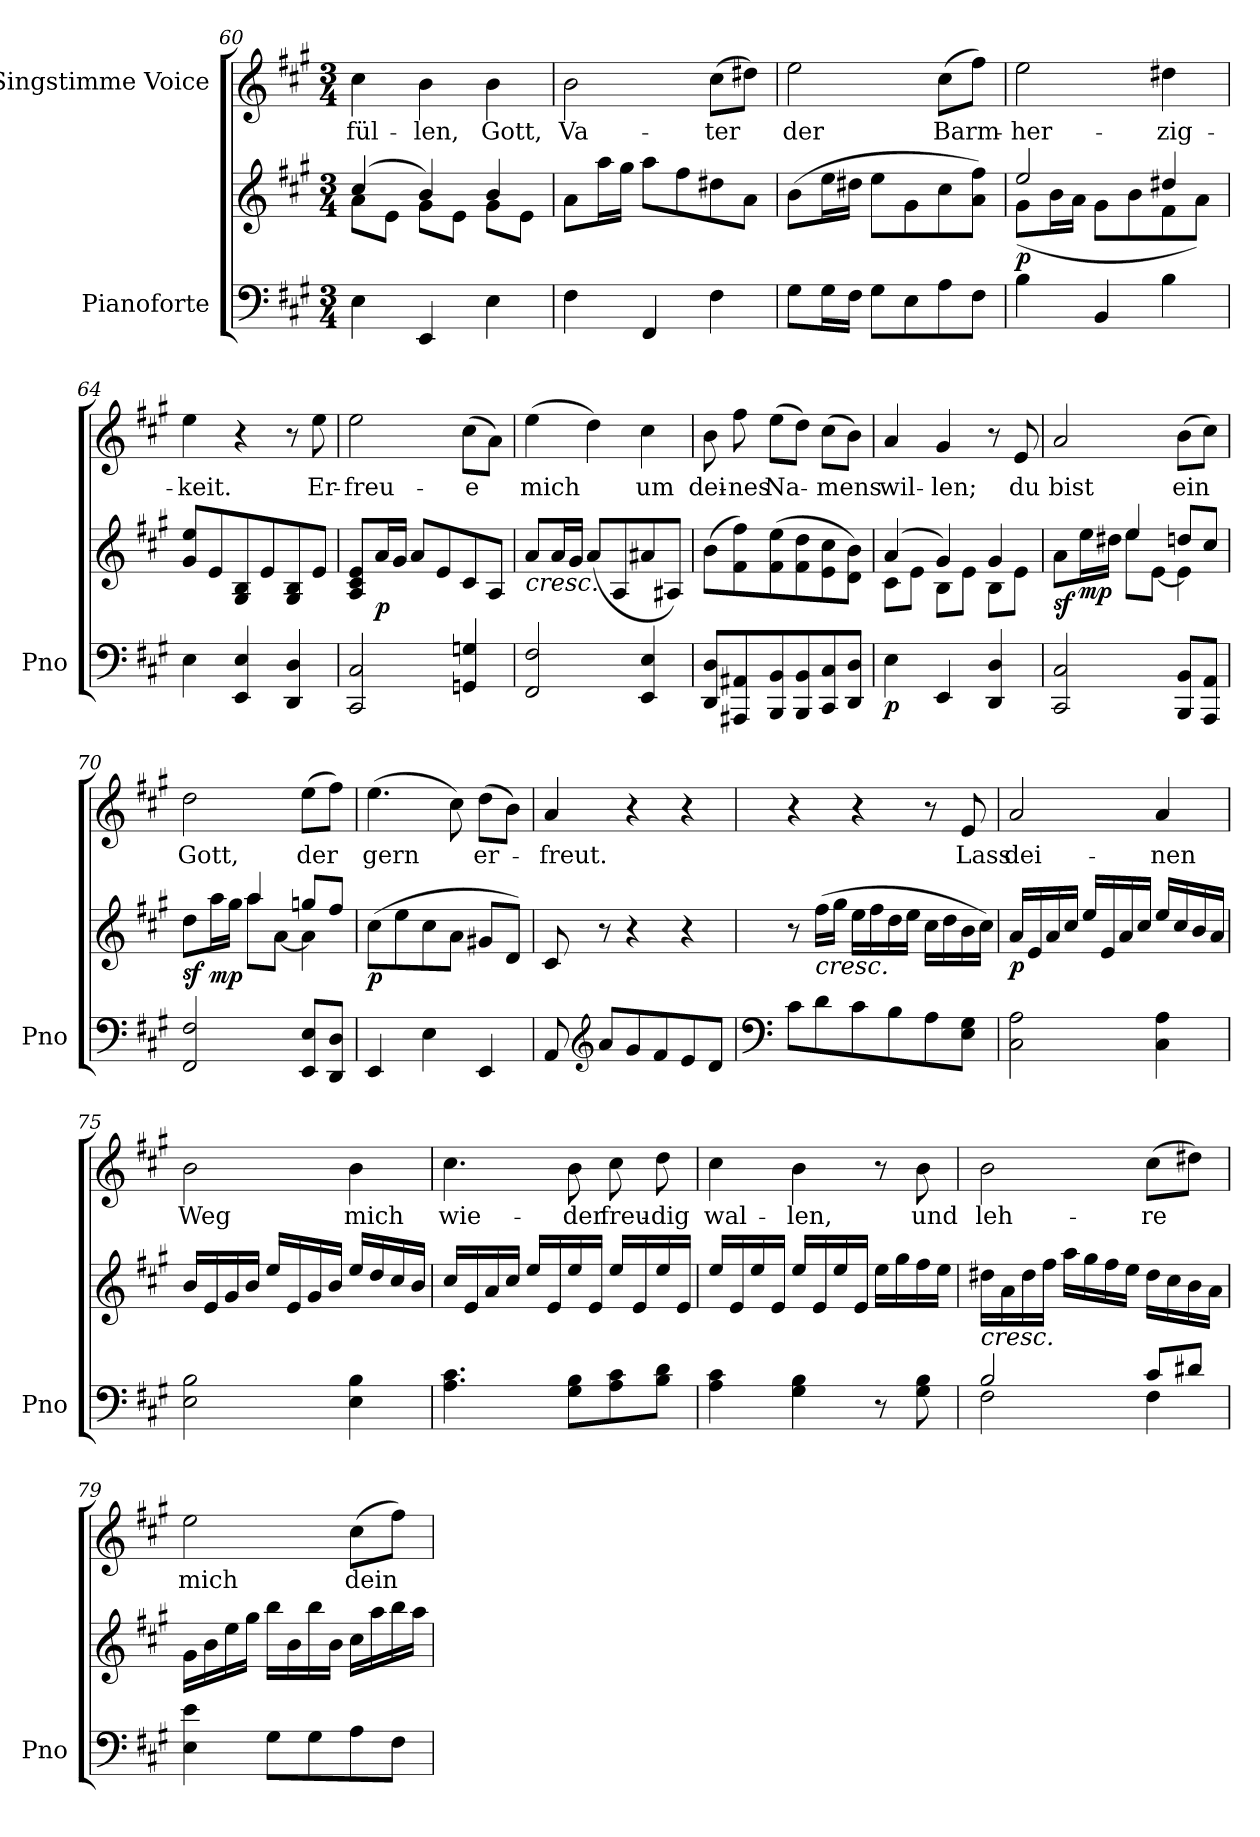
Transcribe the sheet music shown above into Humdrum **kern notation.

**kern	**kern	**dynam	**kern	**text
*part2	*part2	*part2	*part1	*part1
*staff3	*staff2	*staff2/3	*staff1	*staff1
*I"Pianoforte	*	*	*I"Singstimme Voice	*
*I'Pno	*	*	*	*
*clefF4	*clefG2	*	*clefG2	*
*k[f#c#g#]	*k[f#c#g#]	*	*k[f#c#g#]	*
*M3/4	*M3/4	*	*M3/4	*
=60	=60	=60	=60	=60
*	*^	*	*	*
!	!	!	!	!	!LO:LY:b
4E\	(>4cc#/	8a\L	.	4cc#\	fül-
.	.	8e\J	.	.	.
!	!	!	!	!	!LO:LY:b
4EE/	4b/)	8g#\L	.	4b\	-len,
.	.	8e\J	.	.	.
!	!	!	!	!	!LO:LY:b
4E\	4b/	8g#\L	.	4b\	Gott,
.	.	8e\J	.	.	.
!!LO:LB:g=z
=61	=61	=61	=61	=61	=61
!	!LO:TX:b:i:t=cresc.	!	!	!	!
!	!	!	!	!	!LO:LY:b
*	*v	*v	*	*	*
4F#\	8a\L	.	2b\	Va-
.	16aa\L	.	.	.
.	16gg#\JJ	.	.	.
4FF#/	8aa\L	.	.	.
.	8ff#\	.	.	.
!	!	!	!	!LO:LY:b
4F#\	8dd#X\	.	(>8cc#\L	-ter
.	8a\J	.	8dd#X\J)	.
=62	=62	=62	=62	=62
!	!	!	!	!LO:LY:b
8G#\L	(>8b\L	.	2ee\	der
16G#\L	16ee\L	.	.	.
16F#\JJ	16dd#X\JJ	.	.	.
8G#\L	8ee\L	.	.	.
8E\	8g#\	.	.	.
!	!	!	!	!LO:LY:b
8A\	8cc#\	.	(>8cc#\L	Barm-
8F#\J	8a\ 8ff#\J)	.	8ff#\J)	.
=63	=63	=63	=63	=63
*	*^	*	*	*
!	!	!	!LO:DY:b	!	!LO:LY:b
4B\	2ee/	(<8g#\L	p	2ee\	-her-
.	.	16b\L	.	.	.
.	.	16a\JJ	.	.	.
4BB/	.	8g#\L	.	.	.
.	.	8b\	.	.	.
!	!	!	!	!	!LO:LY:b
4B\	4dd#X/	8f#\	.	4dd#X\	-zig-
.	.	8a\J)	.	.	.
=64	=64	=64	=64	=64	=64
!	!LO:TX:b:i:t=cresc.	!	!	!	!
!	!	!	!	!	!LO:LY:b
*	*v	*v	*	*	*
4E\	8g#/ 8ee/L	.	4ee\	-keit.
.	8e/	.	.	.
4EE/ 4E/	8G#/ 8B/	.	4r	.
.	8e/	.	.	.
4DD/ 4D/	8G#/ 8B/	.	8r	.
!	!	!	!	!LO:LY:b
.	8e/J	.	8ee\	Er-
=65	=65	=65	=65	=65
!	!	!	!	!LO:LY:b
2CC#/ 2C#/	8A/ 8c#/ 8e/L	.	2ee\	-freu-
!	!	!LO:DY:b	!	!
.	16a/L	p	.	.
.	16g#/JJ	.	.	.
.	8a/L	.	.	.
.	8e/	.	.	.
!	!	!	!	!LO:LY:b
4GGn/ 4Gn/	8c#/	.	(>8cc#\L	-e
.	8A/J	.	8a\J)	.
=66	=66	=66	=66	=66
!	!LO:TX:b:i:t=cresc.	!	!	!
!	!	!	!	!LO:LY:b
2FF#/ 2F#/	8a/L	.	(>4ee\	mich
.	16a/L	.	.	.
.	16g#/JJ	.	.	.
.	(<8a/L	.	4dd\)	.
.	8A/	.	.	.
!	!	!	!	!LO:LY:b
4EE/ 4E/	8a#X/	.	4cc#\	um
.	8A#X/J)	.	.	.
!!LO:LB:g=z
=67	=67	=67	=67	=67
!	!	!	!	!LO:LY:b
8DD/ 8D/L	(>8b\L	.	8b\	dei-
!	!	!	!	!LO:LY:b
8AAA#X/ 8AA#X/	8f#\ 8ff#\)	.	8ff#\	-nes
!	!	!	!	!LO:LY:b
8BBB/ 8BB/	(>8f#\ 8ee\	.	(>8ee\L	Na-
8BBB/ 8BB/	8f#\ 8dd\	.	8dd\J)	.
!	!	!	!	!LO:LY:b
8CC#/ 8C#/	8e\ 8cc#\	.	(>8cc#\L	-mens
8DD/ 8D/J	8d\ 8b\J)	.	8b\J)	.
=68	=68	=68	=68	=68
*	*^	*	*	*
!	!	!	!LO:DY:b=2	!	!LO:LY:b
4E\	(>4a/	8c#\L	p	4a/	wil-
.	.	8e\J	.	.	.
!	!	!	!	!	!LO:LY:b
4EE/	4g#/)	8B\L	.	4g#/	-len;
.	.	8e\J	.	.	.
4DD/ 4D/	4g#/	8B\L	.	8r	.
!	!	!	!	!	!LO:LY:b
.	.	8e\J	.	8e/	du
=69	=69	=69	=69	=69	=69
!	!	!	!LO:DY:b	!	!LO:LY:b
2CC#/ 2C#/	4ryy	8a\L	sf	2a/	bist
!	!	!	!LO:DY:b	!	!
.	.	16ee\L	mp	.	.
.	.	16dd#X\JJ	.	.	.
.	4ee/	8ee\L	.	.	.
.	.	[8e\J	.	.	.
!	!	!	!	!	!LO:LY:b
8BBB/ 8BB/L	8ddn/L	4e\]	.	(>8b\L	ein
8AAA/ 8AA/J	8cc#/J	.	.	8cc#\J)	.
=70	=70	=70	=70	=70	=70
!	!	!	!LO:DY:b	!	!LO:LY:b
2FF#/ 2F#/	4ryy	8dd\L	sf	2dd\	Gott,
!	!	!	!LO:DY:b	!	!
.	.	16aa\L	mp	.	.
.	.	16gg#\JJ	.	.	.
.	4aa/	8aa\L	.	.	.
.	.	[8a\J	.	.	.
!	!	!	!	!	!LO:LY:b
8EE/ 8E/L	8ggn/L	4a\]	.	(>8ee\L	der
8DD/ 8D/J	8ff#/J	.	.	8ff#\J)	.
*	*v	*v	*	*	*
=71	=71	=71	=71	=71
!	!	!LO:DY:b	!	!LO:LY:b
4EE/	(>8cc#\L	p	(>4.ee\	gern
.	8ee\	.	.	.
4E\	8cc#\	.	.	.
.	8a\J	.	8cc#\)	.
!	!	!	!	!LO:LY:b
4EE/	8g#X/L	.	(>8dd\L	er-
.	8d/J)	.	8b\J)	.
=72	=72	=72	=72	=72
!	!	!	!	!LO:LY:b
8AA/	8c#/	.	4a/	-freut.
*clefG2	*	*	*	*
8a/L	8r	.	.	.
8g#/	4r	.	4r	.
8f#/	.	.	.	.
8e/	4r	.	4r	.
8d/J	.	.	.	.
!!LO:LB:g=z
=73	=73	=73	=73	=73
*clefF4	*	*	*	*
8c#\L	8r	.	4r	.
!	!LO:TX:b:i:t=cresc.	!	!	!
8d\	(>16ff#\LL	.	.	.
.	16gg#\JJ	.	.	.
8c#\	16ee\LL	.	4r	.
.	16ff#\	.	.	.
8B\	16dd\	.	.	.
.	16ee\JJ	.	.	.
8A\	16cc#\LL	.	8r	.
.	16dd\	.	.	.
!	!	!	!	!LO:LY:b
8E\ 8G#\J	16b\	.	8e/	Lass
.	16cc#\JJ)	.	.	.
=74	=74	=74	=74	=74
!	!	!LO:DY:b	!	!LO:LY:b
2C#\ 2A\	16a/LL	p	2a/	dei-
.	16e/	.	.	.
.	16a/	.	.	.
.	16cc#/JJ	.	.	.
.	16ee/LL	.	.	.
.	16e/	.	.	.
.	16a/	.	.	.
.	16cc#/JJ	.	.	.
!	!	!	!	!LO:LY:b
4C#\ 4A\	16ee/LL	.	4a/	-nen
.	16cc#/	.	.	.
.	16b/	.	.	.
.	16a/JJ	.	.	.
=75	=75	=75	=75	=75
!	!	!	!	!LO:LY:b
2E\ 2B\	16b/LL	.	2b\	Weg
.	16e/	.	.	.
.	16g#/	.	.	.
.	16b/JJ	.	.	.
.	16ee/LL	.	.	.
.	16e/	.	.	.
.	16g#/	.	.	.
.	16b/JJ	.	.	.
!	!	!	!	!LO:LY:b
4E\ 4B\	16ee/LL	.	4b\	mich
.	16dd/	.	.	.
.	16cc#/	.	.	.
.	16b/JJ	.	.	.
=76	=76	=76	=76	=76
!	!	!	!	!LO:LY:b
4.A\ 4.c#\	16cc#/LL	.	4.cc#\	wie-
.	16e/	.	.	.
.	16a/	.	.	.
.	16cc#/JJ	.	.	.
.	16ee/LL	.	.	.
.	16e/	.	.	.
!	!	!	!	!LO:LY:b
8G#\ 8B\L	16ee/	.	8b\	-der
.	16e/JJ	.	.	.
!	!	!	!	!LO:LY:b
8A\ 8c#\	16ee/LL	.	8cc#\	freu-
.	16e/	.	.	.
!	!	!	!	!LO:LY:b
8B\ 8d\J	16ee/	.	8dd\	-dig
.	16e/JJ	.	.	.
!!LO:PB:g=z
=77	=77	=77	=77	=77
!	!	!	!	!LO:LY:b
4A\ 4c#\	16ee/LL	.	4cc#\	wal-
.	16e/	.	.	.
.	16ee/	.	.	.
.	16e/JJ	.	.	.
!	!	!	!	!LO:LY:b
4G#\ 4B\	16ee/LL	.	4b\	-len,
.	16e/	.	.	.
.	16ee/	.	.	.
.	16e/JJ	.	.	.
8r	16ee\LL	.	8r	.
.	16gg#\	.	.	.
!	!	!	!	!LO:LY:b
8G#\ 8B\	16ff#\	.	8b\	und
.	16ee\JJ	.	.	.
=78	=78	=78	=78	=78
*^	*	*	*	*
!	!	!LO:TX:b:i:t=cresc.	!	!	!
!	!	!	!	!	!LO:LY:b
2B/	2F#\	16dd#X\LL	.	2b\	leh-
.	.	16a\	.	.	.
.	.	16dd#\	.	.	.
.	.	16ff#\JJ	.	.	.
.	.	16aa\LL	.	.	.
.	.	16gg#\	.	.	.
.	.	16ff#\	.	.	.
.	.	16ee\JJ	.	.	.
!	!	!	!	!	!LO:LY:b
8c#/L	4F#\	16dd#\LL	.	(>8cc#\L	-re
.	.	16cc#\	.	.	.
8d#X/J	.	16b\	.	8dd#X\J)	.
.	.	16a\JJ	.	.	.
*v	*v	*	*	*	*
=79	=79	=79	=79	=79
!	!	!	!	!LO:LY:b
4E\ 4e\	16g#\LL	.	2ee\	mich
.	16b\	.	.	.
.	16ee\	.	.	.
.	16gg#\JJ	.	.	.
8G#\L	16bb\LL	.	.	.
.	16b\	.	.	.
8G#\	16bb\	.	.	.
.	16b\JJ	.	.	.
!	!	!	!	!LO:LY:b
8A\	16cc#\LL	.	(>8cc#\L	dein
.	16aa\	.	.	.
8F#\J	16bb\	.	8ff#\J)	.
.	16aa\JJ	.	.	.
=	=	=	=	=
*-	*-	*-	*-	*-
